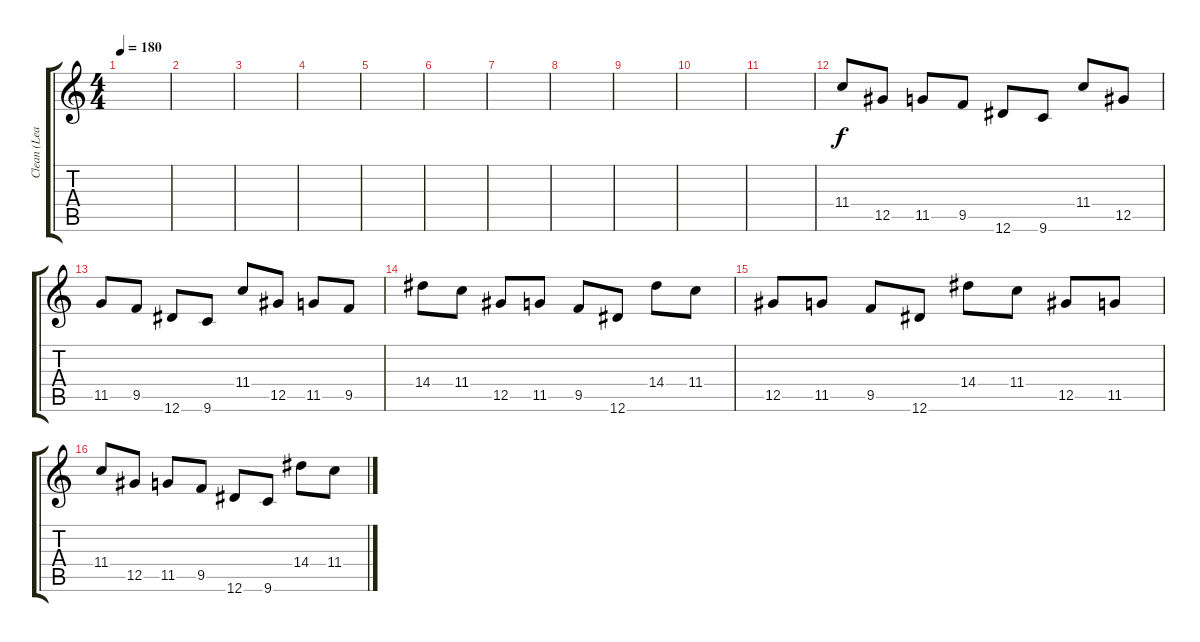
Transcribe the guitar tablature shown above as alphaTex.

\track ("Clean (Lead)" "Clean (Lea") {instrument electricguitarjazz}
\staff {score tabs}
\tuning (Eb4 Bb3 Gb3 Db3 Ab2 Eb2) {hide}
\ts (4 4)
\tempo 180
\clef g2
\ks c
|
|
|
|
|
|
|
|
|
|
|
11.4.8 12.5.8 11.5.8 9.5.8 12.6.8 9.6.8 11.4.8 12.5.8 |
11.5.8 9.5.8 12.6.8 9.6.8 11.4.8 12.5.8 11.5.8 9.5.8 |
14.4.8 11.4.8 12.5.8 11.5.8 9.5.8 12.6.8 14.4.8 11.4.8 |
12.5.8 11.5.8 9.5.8 12.6.8 14.4.8 11.4.8 12.5.8 11.5.8 |
11.4.8 12.5.8 11.5.8 9.5.8 12.6.8 9.6.8 14.4.8 11.4.8
